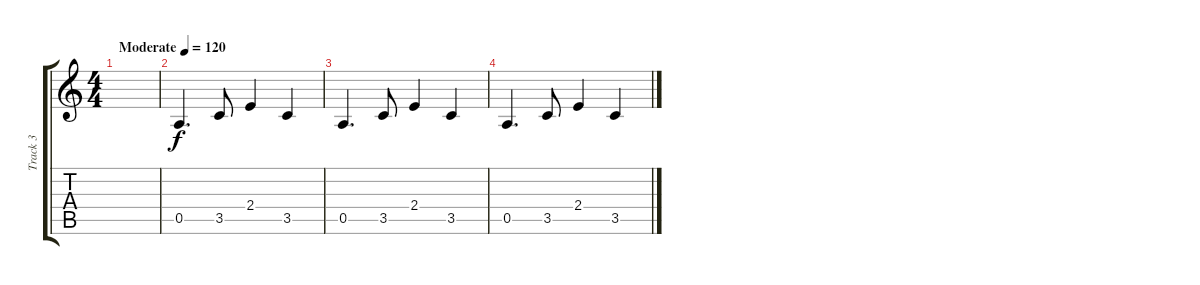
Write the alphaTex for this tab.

\track ("Track 3" "Track 3") {instrument acousticguitarsteel}
\staff {score tabs}
\tuning (E4 B3 G3 D3 A2 E2) {hide}
\ts (4 4)
\tempo (120 "Moderate")
\clef g2
\ks c
|
0.5.4{d} 3.5.8 2.4.4 3.5.4 |
0.5.4{d} 3.5.8 2.4.4 3.5.4 |
0.5.4{d} 3.5.8 2.4.4 3.5.4
